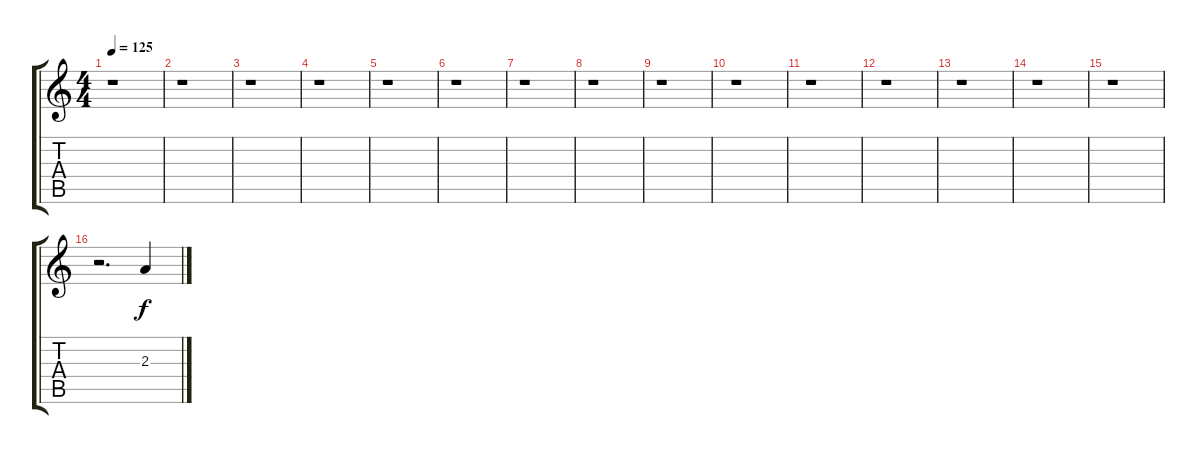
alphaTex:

\track "" {instrument distortionguitar}
\staff {score tabs}
\tuning (E4 B3 G3 D3 A2 E2) {hide}
\ts (4 4)
\tempo 125
\clef g2
\ks c
r.1{dy f instrument distortionguitar} |
r.1 |
r.1 |
r.1 |
r.1 |
r.1 |
r.1 |
r.1 |
r.1 |
r.1 |
r.1 |
r.1 |
r.1 |
r.1 |
r.1 |
r.2{d} 2.3.4
